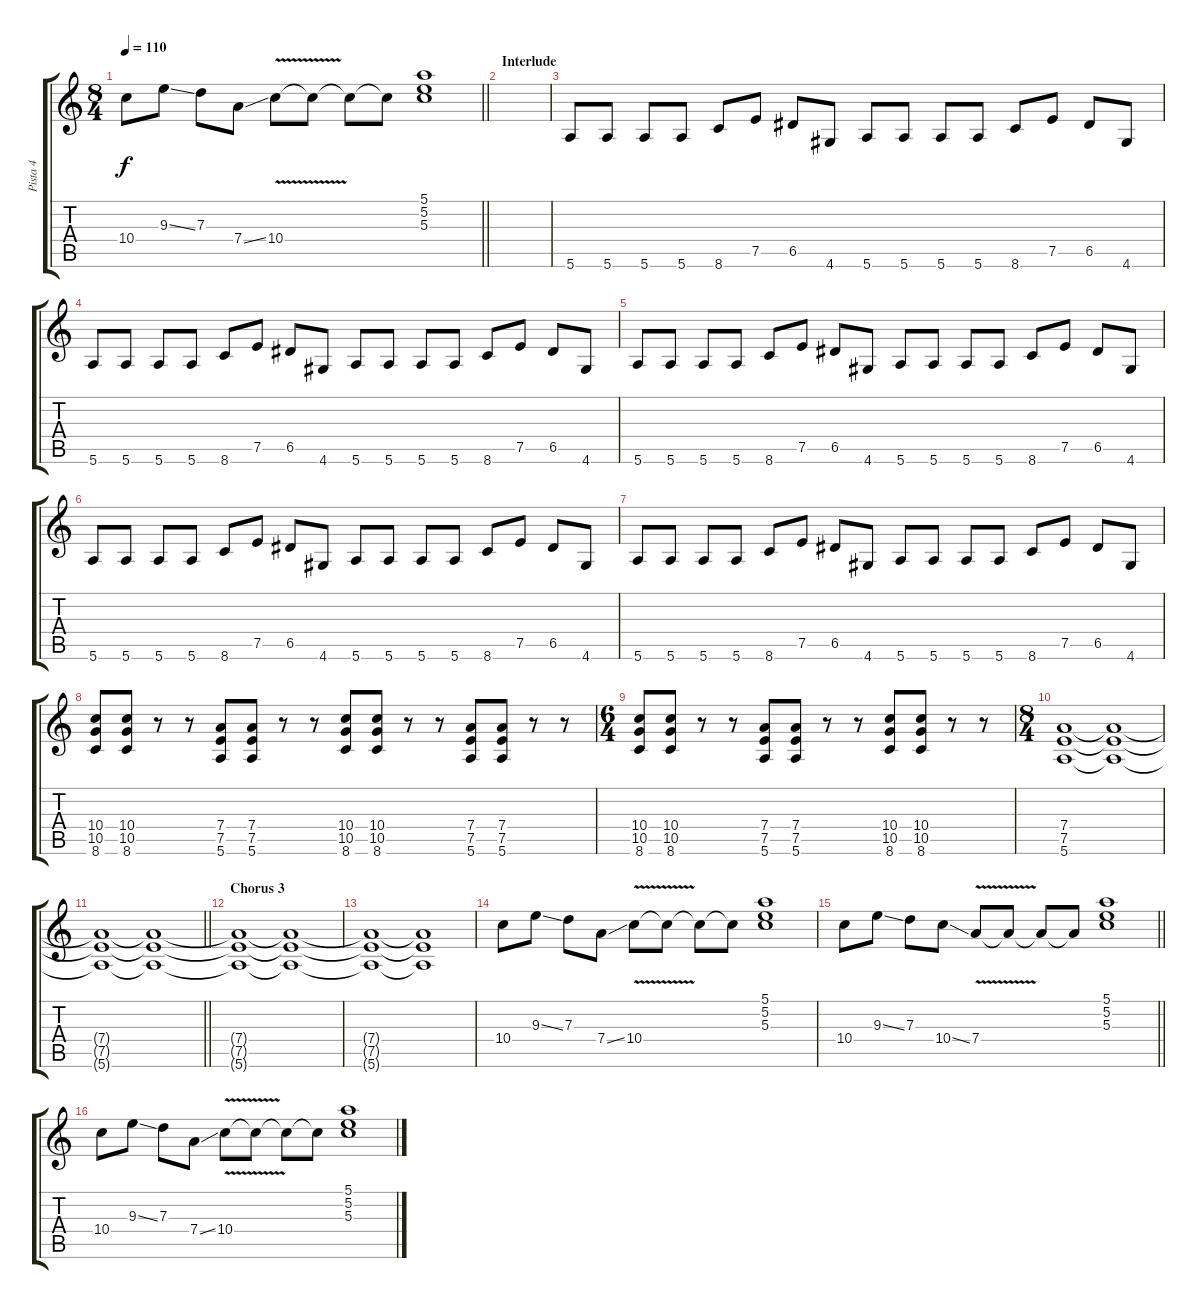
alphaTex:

\track ("Pista 4" "Pista 4") {instrument overdrivenguitar}
\staff {score tabs}
\tuning (E4 B3 G3 D3 A2 E2) {hide}
\ts (8 4)
\tempo 110
\clef g2
\barLineRight lightlight
\ks c
10.4.8{dy f} 9.3{ss}.8 7.3.8 7.4{ss}.8 10.4{v}.8 10.4{t}.8 10.4{t}.8 10.4{t}.8 (5.1 5.2 5.3).1 |
\section ("" "Interlude")
|
5.6.8{instrument overdrivenguitar} 5.6.8 5.6.8 5.6.8 8.6.8 7.5.8 6.5.8 4.6.8 5.6.8 5.6.8 5.6.8 5.6.8 8.6.8 7.5.8 6.5.8 4.6.8 |
5.6.8{instrument overdrivenguitar} 5.6.8 5.6.8 5.6.8 8.6.8 7.5.8 6.5.8 4.6.8 5.6.8 5.6.8 5.6.8 5.6.8 8.6.8 7.5.8 6.5.8 4.6.8 |
5.6.8{instrument overdrivenguitar} 5.6.8 5.6.8 5.6.8 8.6.8 7.5.8 6.5.8 4.6.8 5.6.8 5.6.8 5.6.8 5.6.8 8.6.8 7.5.8 6.5.8 4.6.8 |
5.6.8{instrument overdrivenguitar} 5.6.8 5.6.8 5.6.8 8.6.8 7.5.8 6.5.8 4.6.8 5.6.8 5.6.8 5.6.8 5.6.8 8.6.8 7.5.8 6.5.8 4.6.8 |
5.6.8{instrument overdrivenguitar} 5.6.8 5.6.8 5.6.8 8.6.8 7.5.8 6.5.8 4.6.8 5.6.8 5.6.8 5.6.8 5.6.8 8.6.8 7.5.8 6.5.8 4.6.8 |
(10.4 10.5 8.6).8{instrument overdrivenguitar} (10.4 10.5 8.6).8 r.8 r.8 (7.4 7.5 5.6).8 (7.4 7.5 5.6).8 r.8 r.8 (10.4 10.5 8.6).8 (10.4 10.5 8.6).8 r.8 r.8 (7.4 7.5 5.6).8 (7.4 7.5 5.6).8 r.8 r.8 |
\ts (6 4)
(10.4 10.5 8.6).8 (10.4 10.5 8.6).8 r.8 r.8 (7.4 7.5 5.6).8 (7.4 7.5 5.6).8 r.8 r.8 (10.4 10.5 8.6).8 (10.4 10.5 8.6).8 r.8 r.8 |
\ts (8 4)
(7.4 7.5 5.6).1 (7.4{t} 7.5{t} 5.6{t}).1 |
\barLineRight lightlight
(7.4{t} 7.5{t} 5.6{t}).1 (7.4{t} 7.5{t} 5.6{t}).1 |
\section ("" "Chorus 3")
(7.4{t} 7.5{t} 5.6{t}).1 (7.4{t} 7.5{t} 5.6{t}).1 |
(7.4{t} 7.5{t} 5.6{t}).1 (7.4{t} 7.5{t} 5.6{t}).1 |
10.4.8 9.3{ss}.8 7.3.8 7.4{ss}.8 10.4{v}.8 10.4{t}.8 10.4{t}.8 10.4{t}.8 (5.1 5.2 5.3).1 |
\barLineRight lightlight
10.4.8 9.3{ss}.8 7.3.8 10.4{ss}.8 7.4{v}.8 7.4{t}.8 7.4{t}.8 7.4{t}.8 (5.1 5.2 5.3).1 |
10.4.8 9.3{ss}.8 7.3.8 7.4{ss}.8 10.4{v}.8 10.4{t}.8 10.4{t}.8 10.4{t}.8 (5.1 5.2 5.3).1
